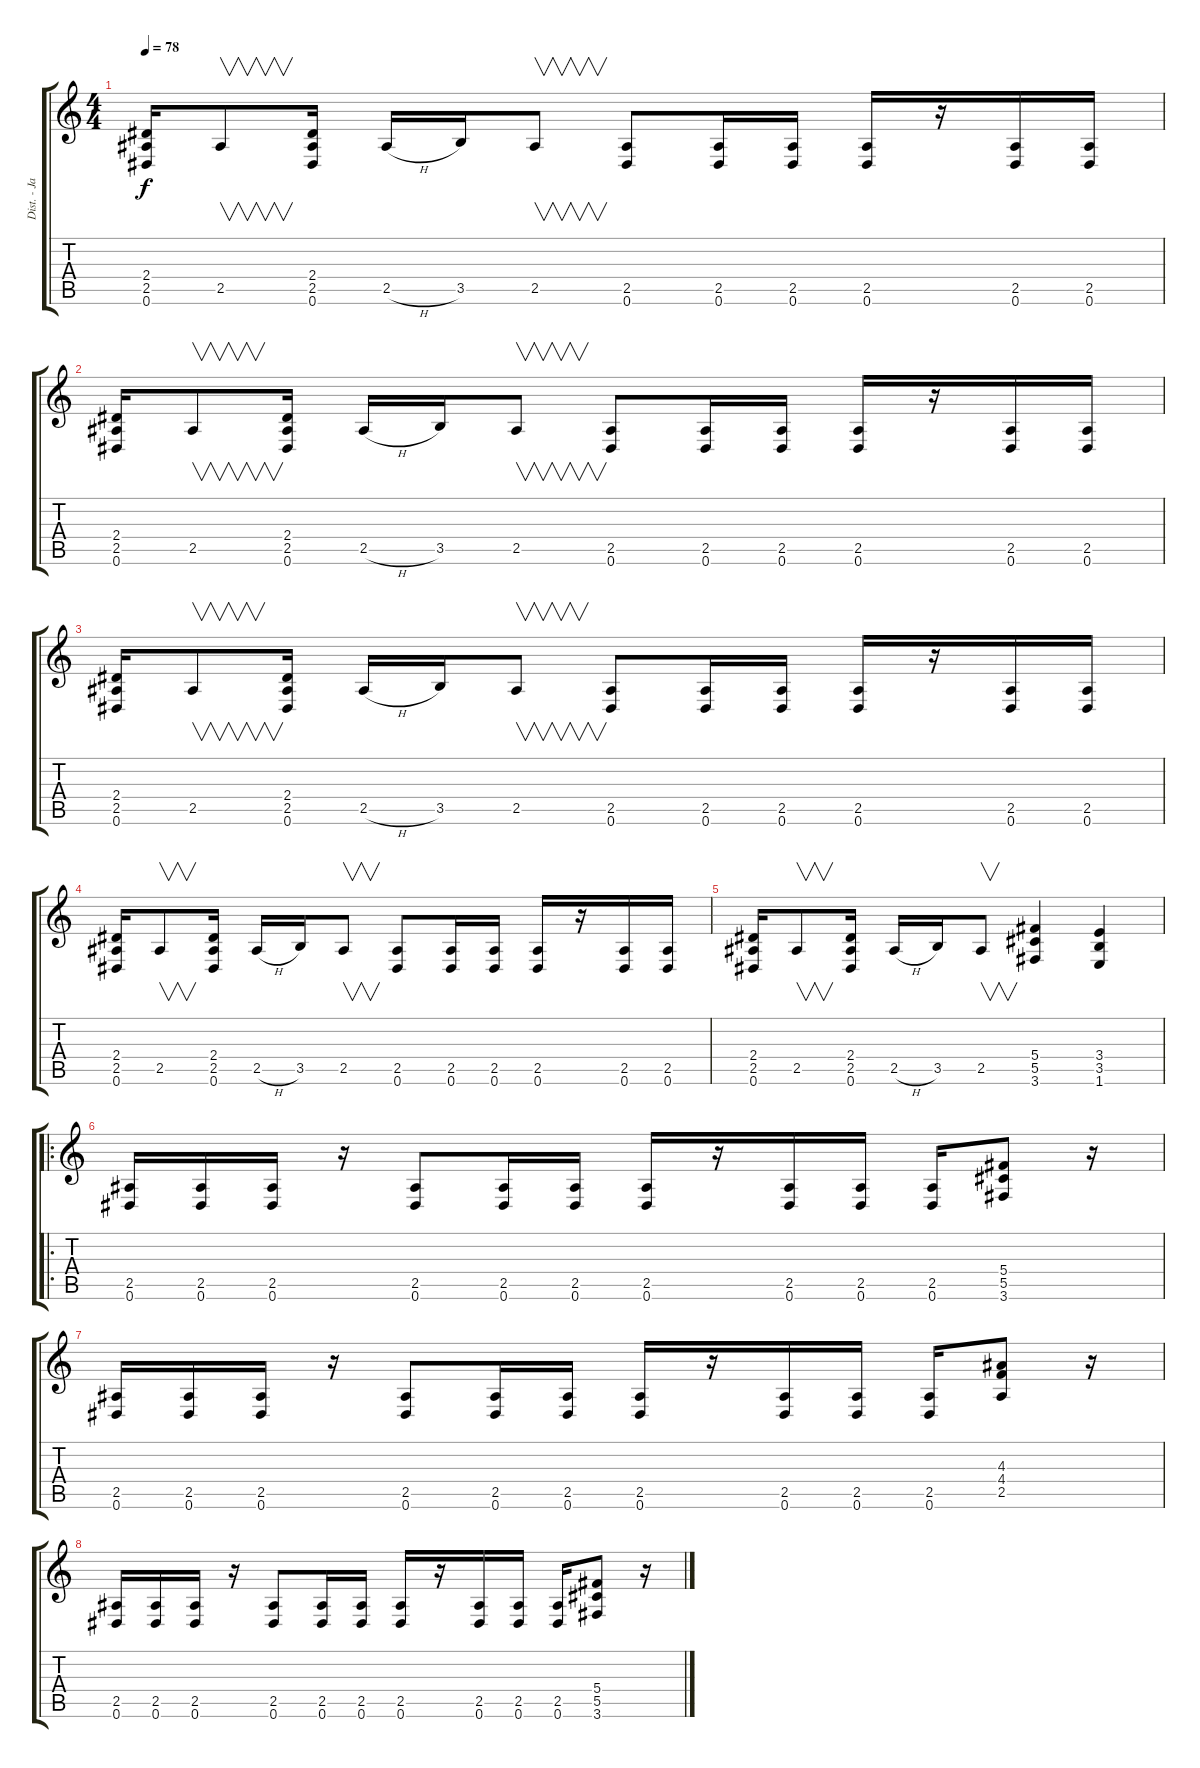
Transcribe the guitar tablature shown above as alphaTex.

\track ("Dist. - James" "Dist. - Ja") {instrument distortionguitar}
\staff {score tabs}
\tuning (Eb4 Bb3 Gb3 Db3 Ab2 Eb2) {hide}
\ts (4 4)
\tempo 78
\clef g2
\ks c
(2.4 2.5 0.6).16{dy f} 2.5.8{v} (2.4 2.5 0.6).16 2.5{h}.16 3.5.16 2.5.8{v} (2.5 0.6).8 (2.5 0.6).16 (2.5 0.6).16 (2.5 0.6).16 r.16 (2.5 0.6).16 (2.5 0.6).16 |
(2.4 2.5 0.6).16 2.5.8{v} (2.4 2.5 0.6).16 2.5{h}.16 3.5.16 2.5.8{v} (2.5 0.6).8 (2.5 0.6).16 (2.5 0.6).16 (2.5 0.6).16 r.16 (2.5 0.6).16 (2.5 0.6).16 |
(2.4 2.5 0.6).16 2.5.8{v} (2.4 2.5 0.6).16 2.5{h}.16 3.5.16 2.5.8{v} (2.5 0.6).8 (2.5 0.6).16 (2.5 0.6).16 (2.5 0.6).16 r.16 (2.5 0.6).16 (2.5 0.6).16 |
(2.4 2.5 0.6).16 2.5.8{v} (2.4 2.5 0.6).16 2.5{h}.16 3.5.16 2.5.8{v} (2.5 0.6).8 (2.5 0.6).16 (2.5 0.6).16 (2.5 0.6).16 r.16 (2.5 0.6).16 (2.5 0.6).16 |
(2.4 2.5 0.6).16 2.5.8{v} (2.4 2.5 0.6).16 2.5{h}.16 3.5.16 2.5.8{v} (5.4 5.5 3.6).4 (3.4 3.5 1.6).4 |
\ro
(2.5 0.6).16 (2.5 0.6).16 (2.5 0.6).16 r.16 (2.5 0.6).8 (2.5 0.6).16 (2.5 0.6).16 (2.5 0.6).16 r.16 (2.5 0.6).16 (2.5 0.6).16 (2.5 0.6).16 (5.4 5.5 3.6).8 r.16 |
(2.5 0.6).16 (2.5 0.6).16 (2.5 0.6).16 r.16 (2.5 0.6).8 (2.5 0.6).16 (2.5 0.6).16 (2.5 0.6).16 r.16 (2.5 0.6).16 (2.5 0.6).16 (2.5 0.6).16 (4.3 4.4 2.5).8 r.16 |
(2.5 0.6).16 (2.5 0.6).16 (2.5 0.6).16 r.16 (2.5 0.6).8 (2.5 0.6).16 (2.5 0.6).16 (2.5 0.6).16 r.16 (2.5 0.6).16 (2.5 0.6).16 (2.5 0.6).16 (5.4 5.5 3.6).8 r.16
